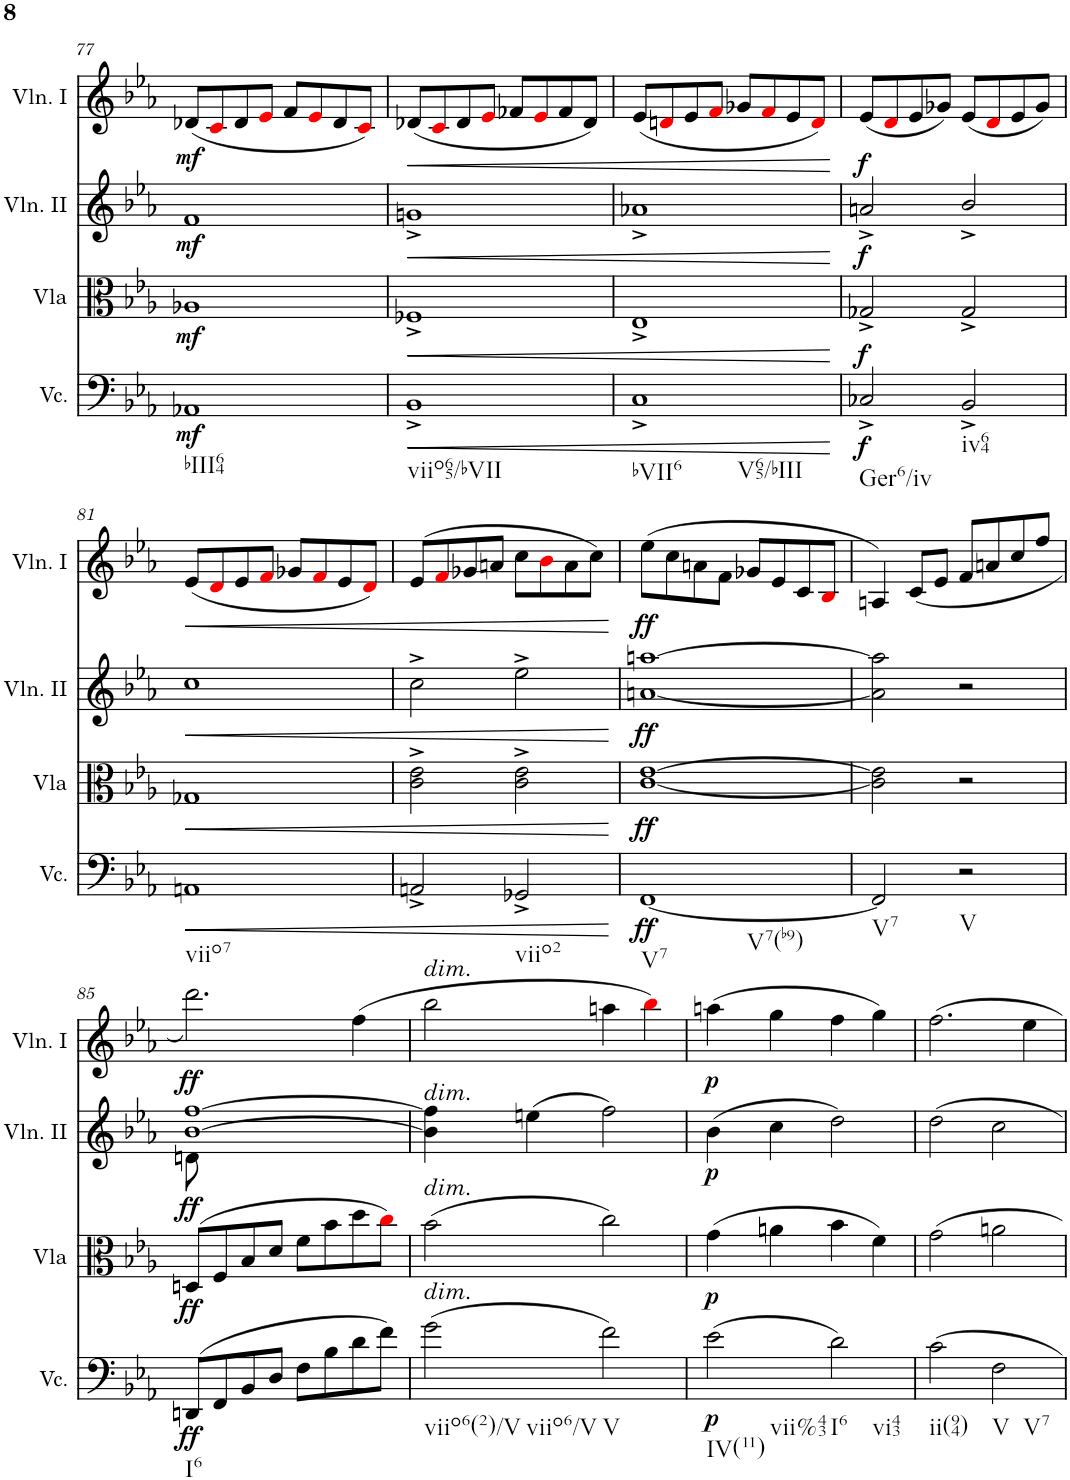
**kern	**dynam	**kern	**dynam	**kern	**dynam	**kern	**dynam
*part4	*part4	*part3	*part3	*part2	*part2	*part1	*part1
*staff4	*staff4	*staff3	*staff3	*staff2	*staff2	*staff1	*staff1
*I"Violoncello	*	*I"Viola	*	*I"Violino II	*	*I"Violino I	*
*I'Vc.	*	*I'Vla	*	*I'Vln. II	*	*I'Vln. I	*
!!LO:PB:g=z
*clefF4	*	*clefC3	*	*clefG2	*	*clefG2	*
*k[b-e-a-]	*	*k[b-e-a-]	*	*k[b-e-a-]	*	*k[b-e-a-]	*
*M4/4	*	*M4/4	*	*M4/4	*	*M4/4	*
*met(c)	*	*met(c)	*	*met(c)	*	*met(c)	*
=77	=77	=77	=77	=77	=77	=77	=77
!LO:TX:b:t=bIII64	!	!	!	!	!	!	!
!	!LO:DY:b	!	!LO:DY:b	!	!LO:DY:b	!	!LO:DY:b
1AA-X	mf	1A-X	mf	1f	mf	(<8d-X/L	mf
.	.	.	.	.	.	8ci/	.
.	.	.	.	.	.	8d-/	.
.	.	.	.	.	.	8e-i/J	.
.	.	.	.	.	.	8f/L	.
.	.	.	.	.	.	8e-i/	.
.	.	.	.	.	.	8d-/	.
.	.	.	.	.	.	8ci/J)	.
=78	=78	=78	=78	=78	=78	=78	=78
!LO:TX:b:t=viio65/bVII	!	!	!	!	!	!	!
!	!LO:HP:b	!	!LO:HP:b	!	!LO:HP:b	!	!LO:HP:b
1BB-^	<	1F-X^	<	1gn^	<	(<8d-X/L	<
.	.	.	.	.	.	8ci/	.
.	.	.	.	.	.	8d-/	.
.	.	.	.	.	.	8e-i/J	.
.	.	.	.	.	.	8f-X/L	.
.	.	.	.	.	.	8e-i/	.
.	.	.	.	.	.	8f-/	.
.	.	.	.	.	.	8d-/J)	.
=79	=79	=79	=79	=79	=79	=79	=79
!LO:TX:b:t=bVII6	!	!	!	!	!	!	!
!LO:TX:b:t=V65/bIII	!	!	!	!	!	!	!
1C^	.	1E-^	.	1a-X^	.	(<8e-/L	.
.	.	.	.	.	.	8dni/	.
.	.	.	.	.	.	8e-/	.
.	.	.	.	.	.	8fi/J	.
.	.	.	.	.	.	8g-X/L	.
.	.	.	.	.	.	8fi/	.
.	.	.	.	.	.	8e-/	.
.	.	.	.	.	.	8di/J)	.
.	[	.	[	.	[	.	[
=80	=80	=80	=80	=80	=80	=80	=80
!LO:TX:b:t=Ger6/iv	!	!	!	!	!	!	!
!	!LO:DY:b	!	!LO:DY:b	!	!LO:DY:b	!	!LO:DY:b
2C-X^/	f	2G-X^/	f	2an^/	f	(<8e-/L	f
.	.	.	.	.	.	8di/	.
.	.	.	.	.	.	8e-/	.
.	.	.	.	.	.	8g-X/J)	.
!LO:TX:b:t=iv64	!	!	!	!	!	!	!
2BB-^/	.	2G-^/	.	2b-^/	.	(<8e-/L	.
.	.	.	.	.	.	8di/	.
.	.	.	.	.	.	8e-/	.
.	.	.	.	.	.	8g-/J)	.
!!LO:LB:g=z
=81	=81	=81	=81	=81	=81	=81	=81
!LO:TX:b:t=viio7	!	!	!	!	!	!	!
!	!LO:HP:b	!	!LO:HP:b	!	!LO:HP:b	!	!LO:HP:b
1AAn	<	1G-X	<	1cc	<	(<8e-/L	<
.	.	.	.	.	.	8di/	.
.	.	.	.	.	.	8e-/	.
.	.	.	.	.	.	8fi/J	.
.	.	.	.	.	.	8g-X/L	.
.	.	.	.	.	.	8fi/	.
.	.	.	.	.	.	8e-/	.
.	.	.	.	.	.	8di/J)	.
=82	=82	=82	=82	=82	=82	=82	=82
2AAn^/	.	2c\^ 2e-\^	.	2cc^\	.	(>8e-/L	.
.	.	.	.	.	.	8fi/	.
.	.	.	.	.	.	8g-X/	.
.	.	.	.	.	.	8an/J	.
!LO:TX:b:t=viio2	!	!	!	!	!	!	!
2GG-X^/	.	2c\^ 2e-\^	.	2ee-^\	.	8cc\L	.
.	.	.	.	.	.	8b-i\	.
.	.	.	.	.	.	8a\	.
.	.	.	.	.	.	8cc\J)	.
.	[	.	[	.	[	.	[
=83	=83	=83	=83	=83	=83	=83	=83
!LO:TX:b:t=V7	!	!	!	!	!	!	!
!LO:TX:b:t=V7(b9)	!	!	!	!	!	!	!
!	!LO:DY:b	!	!LO:DY:b	!	!LO:DY:b	!	!LO:DY:b
[1FF	ff	[1c [1e-	ff	[1an [1aan	ff	(>8ee-\L	ff
.	.	.	.	.	.	8cc\	.
.	.	.	.	.	.	8an\	.
.	.	.	.	.	.	8f\J	.
.	.	.	.	.	.	8g-X/L	.
.	.	.	.	.	.	8e-/	.
.	.	.	.	.	.	8c/	.
.	.	.	.	.	.	8B-i/J	.
=84	=84	=84	=84	=84	=84	=84	=84
!LO:TX:b:t=V7	!	!	!	!	!	!	!
2FF/]	.	2c\] 2e-\]	.	2a\] 2aa\]	.	4An/)	.
.	.	.	.	.	.	(<8c/L	.
.	.	.	.	.	.	8e-/J	.
!LO:TX:b:t=V	!	!	!	!	!	!	!
2r	.	2r	.	2r	.	8f/L	.
.	.	.	.	.	.	8an/	.
.	.	.	.	.	.	8cc/	.
.	.	.	.	.	.	8ff/J	.
!!LO:LB:g=z
=85	=85	=85	=85	=85	=85	=85	=85
*	*	*	*	*^	*	*	*
!LO:TX:b:t=I6	!	!	!	!	!	!	!	!
!	!LO:DY:b	!	!LO:DY:b	!	!	!LO:DY:b	!	!LO:DY:b
(>8DDn/L	ff	(>8Dn/L	ff	[1b- [1ff	8dn\	ff	2.ddd\)	ff
8FF/	.	8F/	.	.	2..ryy	.	.	.
8BB-/	.	8B-/	.	.	.	.	.	.
8D/J	.	8d/J	.	.	.	.	.	.
8F\L	.	8f\L	.	.	.	.	.	.
8B-\	.	8b-\	.	.	.	.	.	.
8d\	.	8dd\	.	.	.	.	(>4ff\	.
8f\J)	.	8cci\J)	.	.	.	.	.	.
*	*	*	*	*v	*v	*	*	*
=86	=86	=86	=86	=86	=86	=86	=86
!	!	!	!	!	!	!LO:TX:a:i:t=dim.	!
!	!	!	!	!LO:TX:a:i:t=dim.	!	!	!
!	!	!LO:TX:a:i:t=dim.	!	!	!	!	!
!LO:TX:a:i:t=dim.	!	!	!	!	!	!	!
!LO:TX:b:t=viio6(2)/V	!	!	!	!	!	!	!
!LO:TX:b:t=viio6/V	!	!	!	!	!	!	!
(>2g\	.	(>2b-\	.	4b-\] 4ff\]	.	2bb-\	.
.	.	.	.	(>4een\	.	.	.
!LO:TX:b:t=V	!	!	!	!	!	!	!
2f\)	.	2cc\)	.	2ff\)	.	4aan\	.
.	.	.	.	.	.	4bb-i\)	.
=87	=87	=87	=87	=87	=87	=87	=87
!LO:TX:b:t=IV(11)	!	!	!	!	!	!	!
!LO:TX:b:t=vii%43	!	!	!	!	!	!	!
!	!LO:DY:b	!	!LO:DY:b	!	!LO:DY:b	!	!LO:DY:b
(>2e-\	p	(>4g\	p	(>4b-\	p	(>4aan\	p
.	.	4an\	.	4cc\	.	4gg\	.
!LO:TX:b:t=I6	!	!	!	!	!	!	!
!LO:TX:b:t=vi43	!	!	!	!	!	!	!
2d\)	.	4b-\	.	2dd\)	.	4ff\	.
.	.	4f\)	.	.	.	4gg\)	.
=88	=88	=88	=88	=88	=88	=88	=88
!LO:TX:b:t=ii(94)	!	!	!	!	!	!	!
2c\	.	2g\	.	2dd\	.	2.ff\	.
!LO:TX:b:t=V	!	!	!	!	!	!	!
!LO:TX:b:t=V7	!	!	!	!	!	!	!
2F\	.	2an\	.	2cc\	.	.	.
.	.	.	.	.	.	4ee-\	.
=	=	=	=	=	=	=	=
*-	*-	*-	*-	*-	*-	*-	*-
